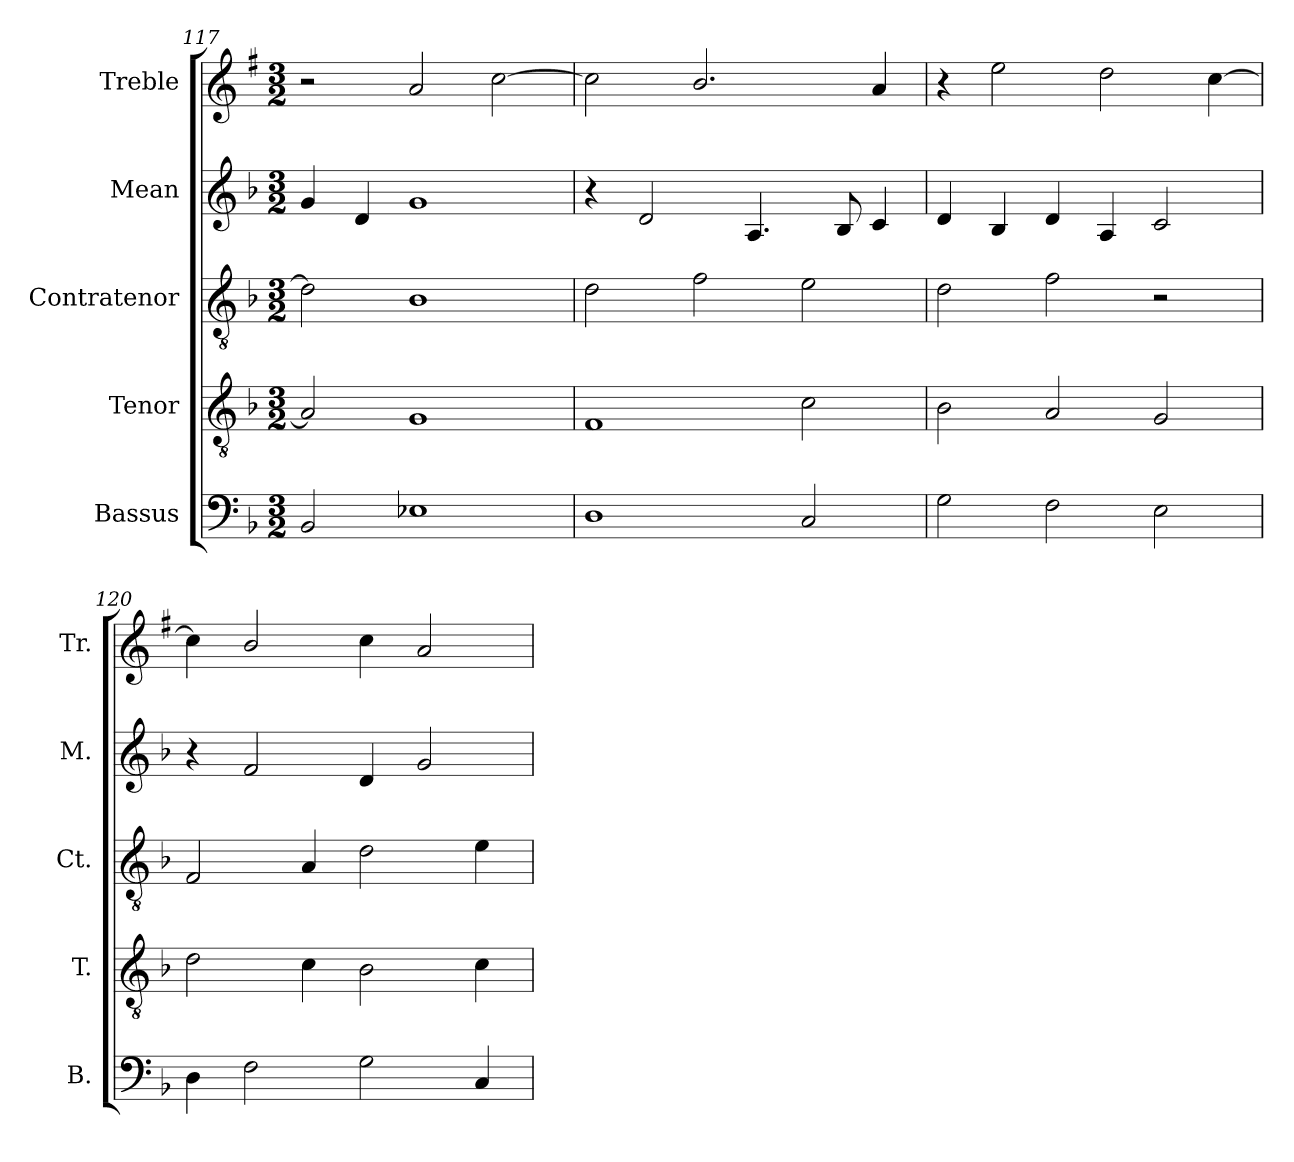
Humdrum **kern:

**kern	**kern	**kern	**kern	**kern
*part5	*part4	*part3	*part2	*part1
*staff5	*staff4	*staff3	*staff2	*staff1
*I"Bassus	*I"Tenor	*I"Contratenor	*I"Mean	*I"Treble
*I'B.	*I'T.	*I'Ct.	*I'M.	*I'Tr.
*clefF4	*clefGv2	*clefGv2	*clefG2	*clefG2
*ITrd7c12	*	*	*	*ITrd1c2
*k[b-]	*k[b-]	*k[b-]	*k[b-]	*k[b-]
*F:	*F:	*F:	*F:	*F:
*M3/2	*M3/2	*M3/2	*M3/2	*M3/2
=117	=117	=117	=117	=117
2BBB-/	2A/]	2d\]	4g/	2r
.	.	.	4d/	.
1EE->	1G	1B-	1g	2g/
.	.	.	.	[<2b-\
!!LO:LB:g=z
=118	=118	=118	=118	=118
1DD	1F	2d\	4r	2b-\]
.	.	.	2d/	.
.	.	2f\	.	2.a/
.	.	.	4.A/	.
2CC/	2c\	2e\	.	.
.	.	.	8B-/	.
.	.	.	4c/	4g/
=119	=119	=119	=119	=119
2GG\	2B-\	2d\	4d/	4r
.	.	.	4B-/	2dd\
2FF\	2A/	2f\	4d/	.
.	.	.	4A/	2cc\
2EE>\	2G/	2r	2c/	.
.	.	.	.	[>4b-\
=120	=120	=120	=120	=120
4DD\	2d\	2F/	4r	4b-\]
2FF\	.	.	2f/	2a/
.	4c\	4A/	.	.
2GG\	2B-\	2d\	4d/	4b-\
.	.	.	2g/	2g/
4CC/	4c\	4e>\	.	.
=	=	=	=	=
*-	*-	*-	*-	*-
